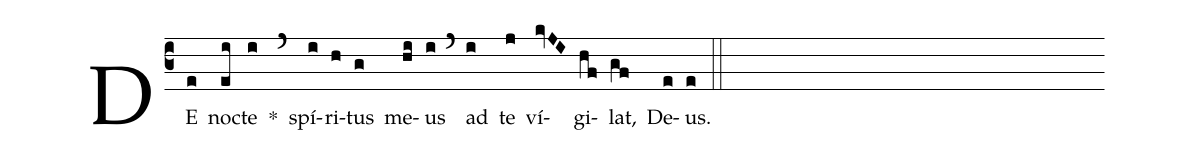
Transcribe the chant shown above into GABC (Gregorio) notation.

%%
(c3)
DE(e) noc(ei)te(i) *(`)
spí(i)ri(h)tus(g) me(hi)us(i) (`)
ad(i) te(j) ví(kvJI)gi(hf)lat,(gf) De(e)us.(e) (::)
